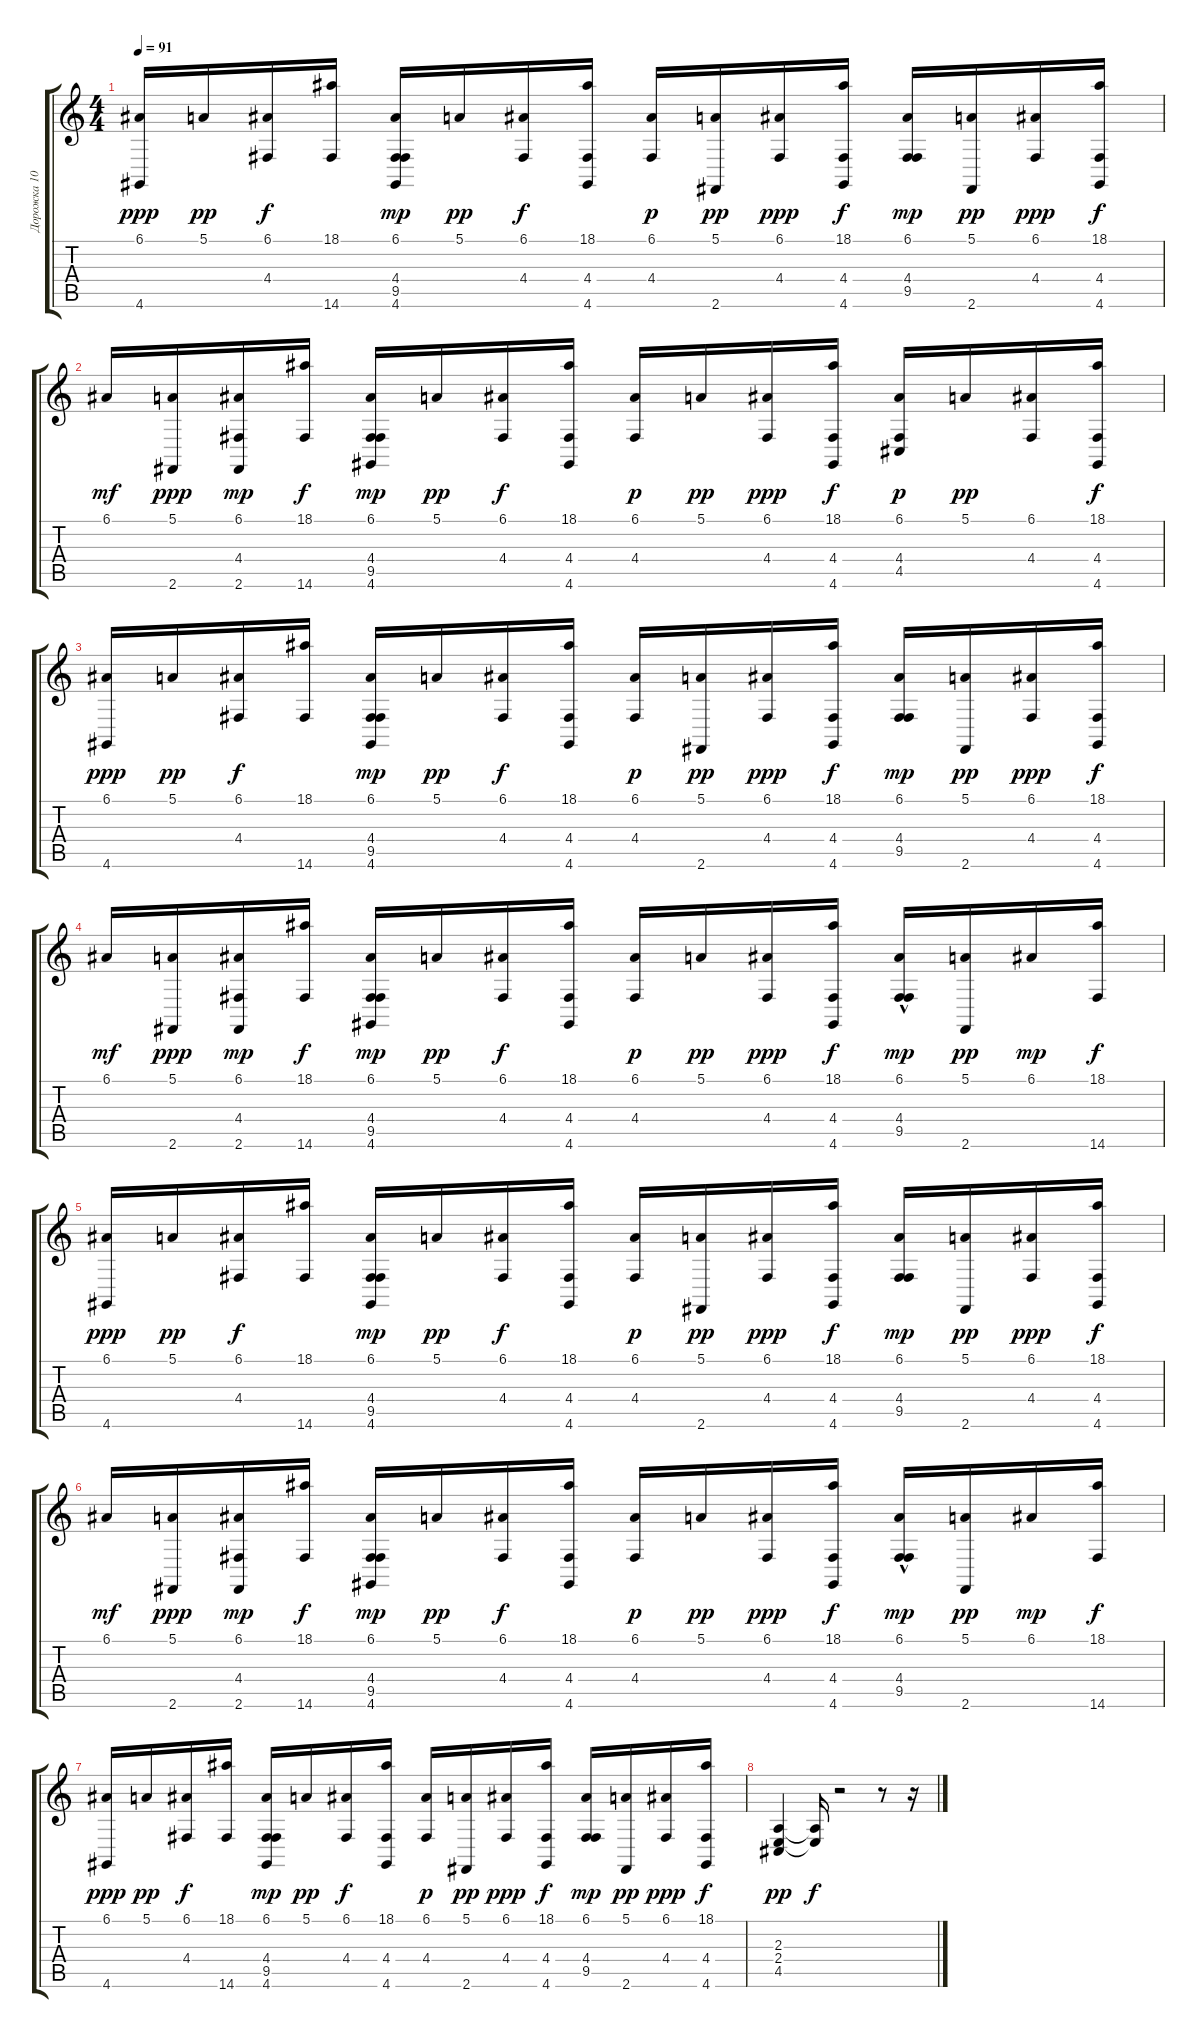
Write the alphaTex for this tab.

\track ("Дорожка 10" "Дорожка 10") {instrument celesta}
\staff {score tabs}
\tuning (E4 B3 G3 D3 A2 E2) {hide}
\ts (4 4)
\tempo 91
\clef g2
\ks c
(6.1 4.6).16{dy ppp} 5.1.16{dy pp} (6.1 4.4).16{dy f} (18.1 14.6).16 (6.1 4.4 9.5 4.6).16{dy mp} 5.1.16{dy pp} (6.1 4.4).16{dy f} (18.1 4.4 4.6).16 (6.1 4.4).16{dy p} (5.1 2.6).16{dy pp} (6.1 4.4).16{dy ppp} (18.1 4.4 4.6).16{dy f} (6.1 4.4 9.5).16{dy mp} (5.1 2.6).16{dy pp} (6.1 4.4).16{dy ppp} (18.1 4.4 4.6).16{dy f} |
6.1.16{dy mf} (5.1 2.6).16{dy ppp} (6.1 4.4 2.6).16{dy mp} (18.1 14.6).16{dy f} (6.1 4.4 9.5 4.6).16{dy mp} 5.1.16{dy pp} (6.1 4.4).16{dy f} (18.1 4.4 4.6).16 (6.1 4.4).16{dy p} 5.1.16{dy pp} (6.1 4.4).16{dy ppp} (18.1 4.4 4.6).16{dy f} (6.1 4.4 4.5).16{dy p} 5.1.16{dy pp} (6.1 4.4).16 (18.1 4.4 4.6).16{dy f} |
(6.1 4.6).16{dy ppp} 5.1.16{dy pp} (6.1 4.4).16{dy f} (18.1 14.6).16 (6.1 4.4 9.5 4.6).16{dy mp} 5.1.16{dy pp} (6.1 4.4).16{dy f} (18.1 4.4 4.6).16 (6.1 4.4).16{dy p} (5.1 2.6).16{dy pp} (6.1 4.4).16{dy ppp} (18.1 4.4 4.6).16{dy f} (6.1 4.4 9.5).16{dy mp} (5.1 2.6).16{dy pp} (6.1 4.4).16{dy ppp} (18.1 4.4 4.6).16{dy f} |
6.1.16{dy mf} (5.1 2.6).16{dy ppp} (6.1 4.4 2.6).16{dy mp} (18.1 14.6).16{dy f} (6.1 4.4 9.5 4.6).16{dy mp} 5.1.16{dy pp} (6.1 4.4).16{dy f} (18.1 4.4 4.6).16 (6.1 4.4).16{dy p} 5.1.16{dy pp} (6.1 4.4).16{dy ppp} (18.1 4.4 4.6).16{dy f} (6.1 4.4{hac} 9.5{hac}).16{dy mp} (5.1 2.6).16{dy pp} 6.1.16{dy mp} (18.1 14.6).16{dy f} |
(6.1 4.6).16{dy ppp} 5.1.16{dy pp} (6.1 4.4).16{dy f} (18.1 14.6).16 (6.1 4.4 9.5 4.6).16{dy mp} 5.1.16{dy pp} (6.1 4.4).16{dy f} (18.1 4.4 4.6).16 (6.1 4.4).16{dy p} (5.1 2.6).16{dy pp} (6.1 4.4).16{dy ppp} (18.1 4.4 4.6).16{dy f} (6.1 4.4 9.5).16{dy mp} (5.1 2.6).16{dy pp} (6.1 4.4).16{dy ppp} (18.1 4.4 4.6).16{dy f} |
6.1.16{dy mf} (5.1 2.6).16{dy ppp} (6.1 4.4 2.6).16{dy mp} (18.1 14.6).16{dy f} (6.1 4.4 9.5 4.6).16{dy mp} 5.1.16{dy pp} (6.1 4.4).16{dy f} (18.1 4.4 4.6).16 (6.1 4.4).16{dy p} 5.1.16{dy pp} (6.1 4.4).16{dy ppp} (18.1 4.4 4.6).16{dy f} (6.1 4.4{hac} 9.5{hac}).16{dy mp} (5.1 2.6).16{dy pp} 6.1.16{dy mp} (18.1 14.6).16{dy f} |
(6.1 4.6).16{dy ppp} 5.1.16{dy pp} (6.1 4.4).16{dy f} (18.1 14.6).16 (6.1 4.4 9.5 4.6).16{dy mp} 5.1.16{dy pp} (6.1 4.4).16{dy f} (18.1 4.4 4.6).16 (6.1 4.4).16{dy p} (5.1 2.6).16{dy pp} (6.1 4.4).16{dy ppp} (18.1 4.4 4.6).16{dy f} (6.1 4.4 9.5).16{dy mp} (5.1 2.6).16{dy pp} (6.1 4.4).16{dy ppp} (18.1 4.4 4.6).16{dy f} |
(2.3 2.4 4.5).4{dy pp} (2.3{t} 2.4{t}).16{dy f} r.2 r.8 r.16
